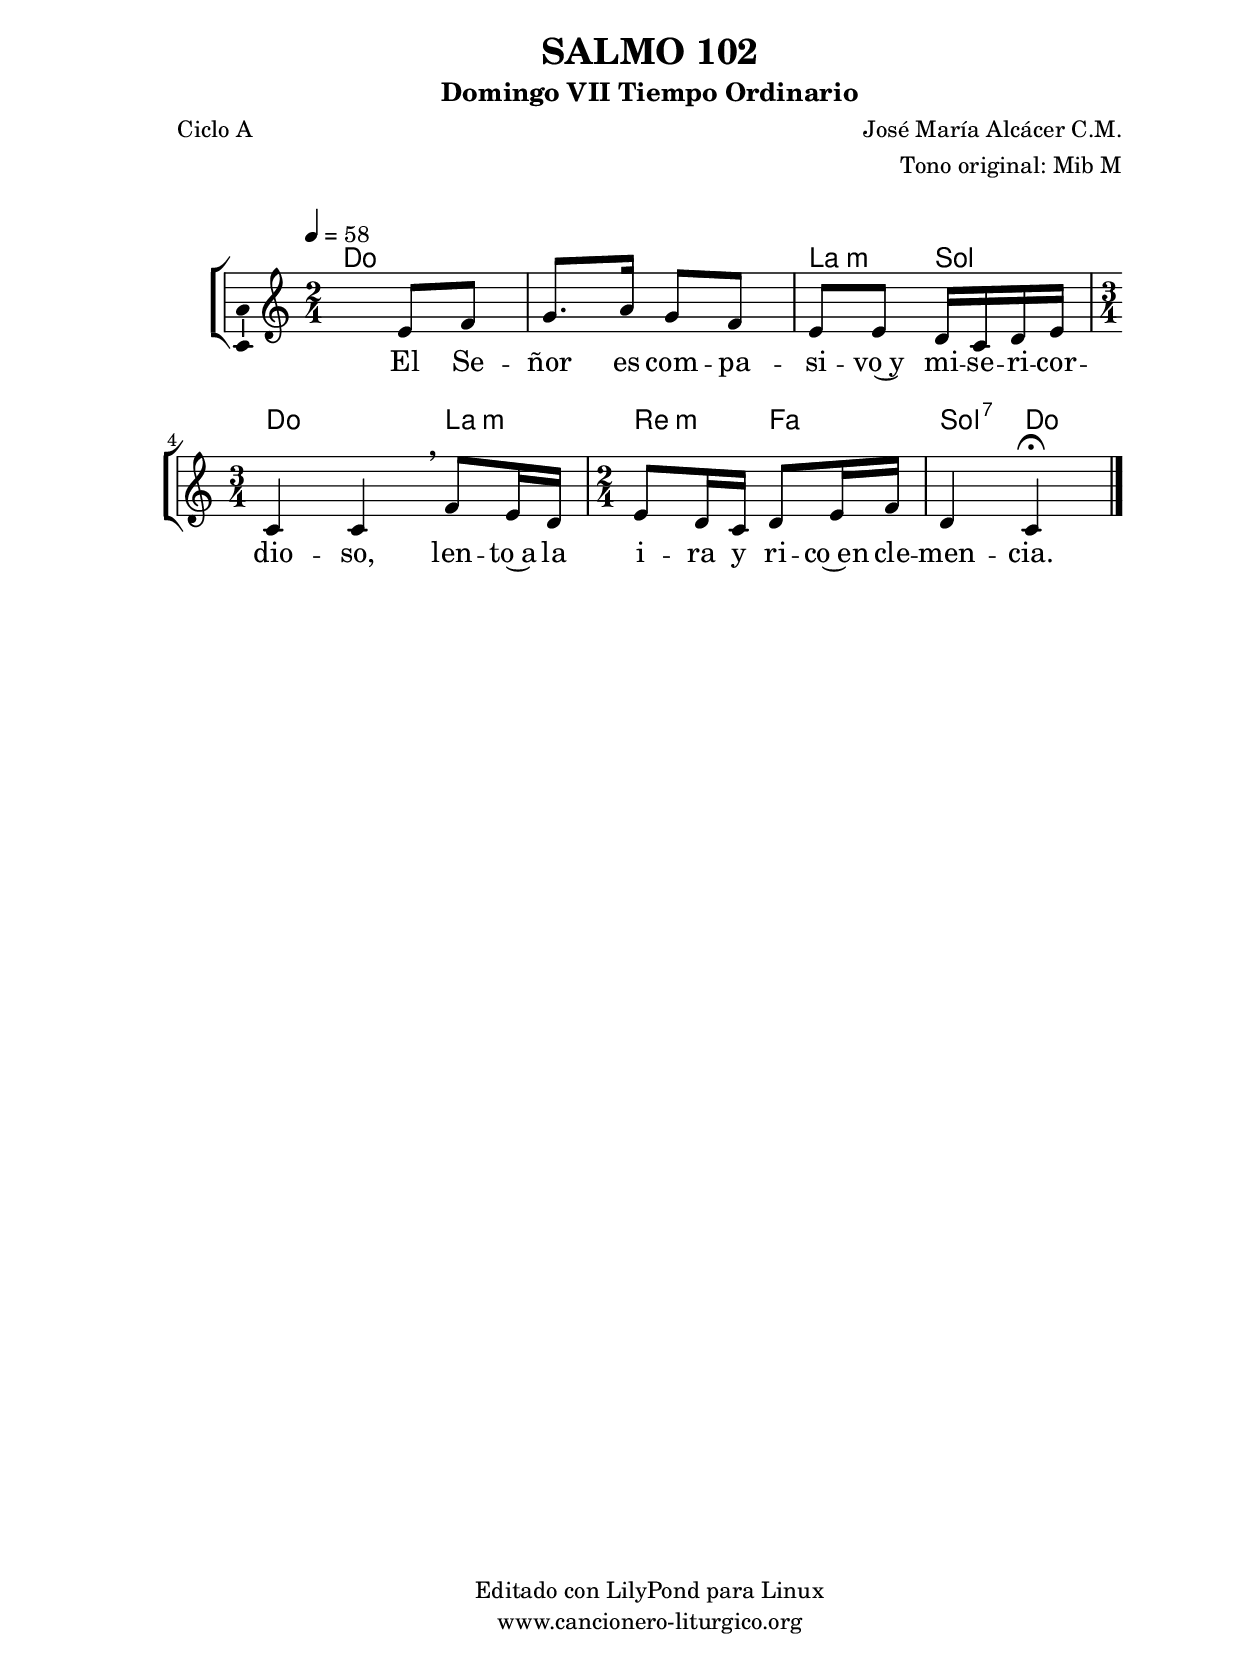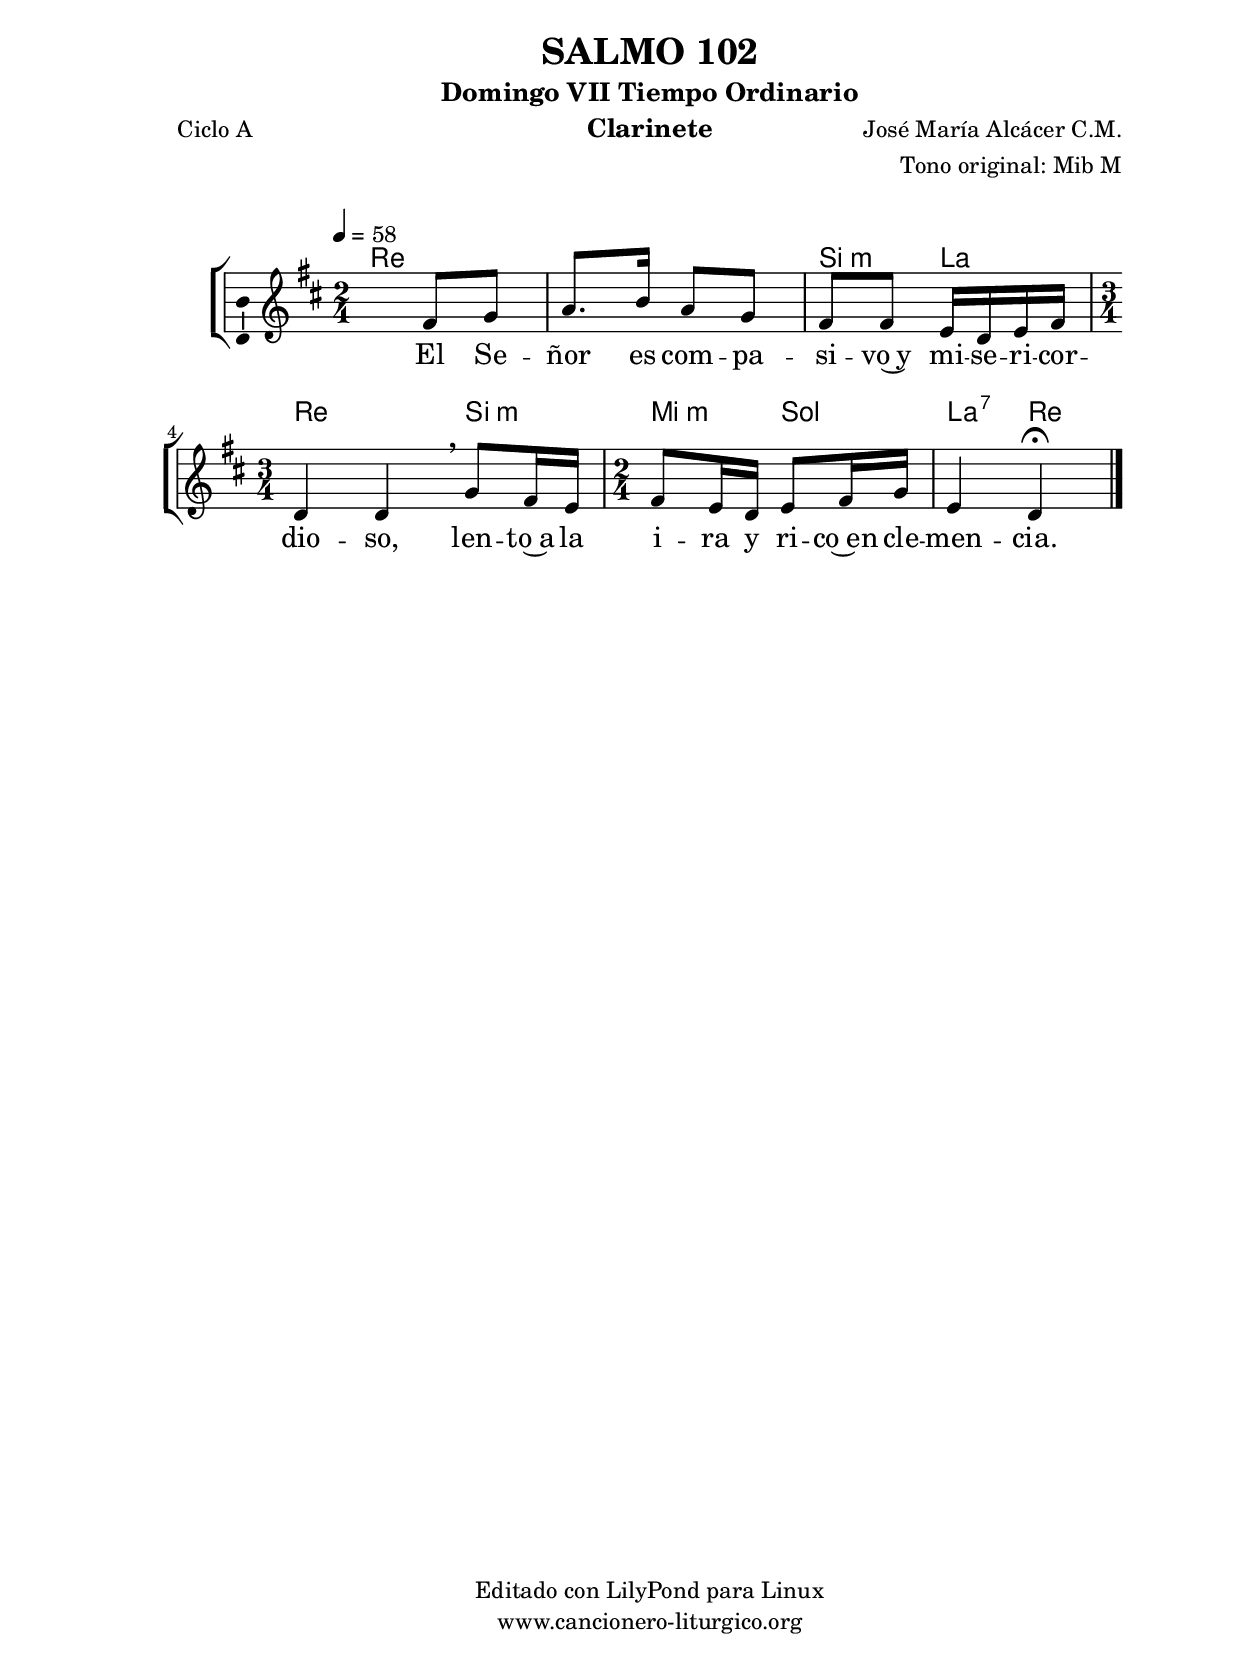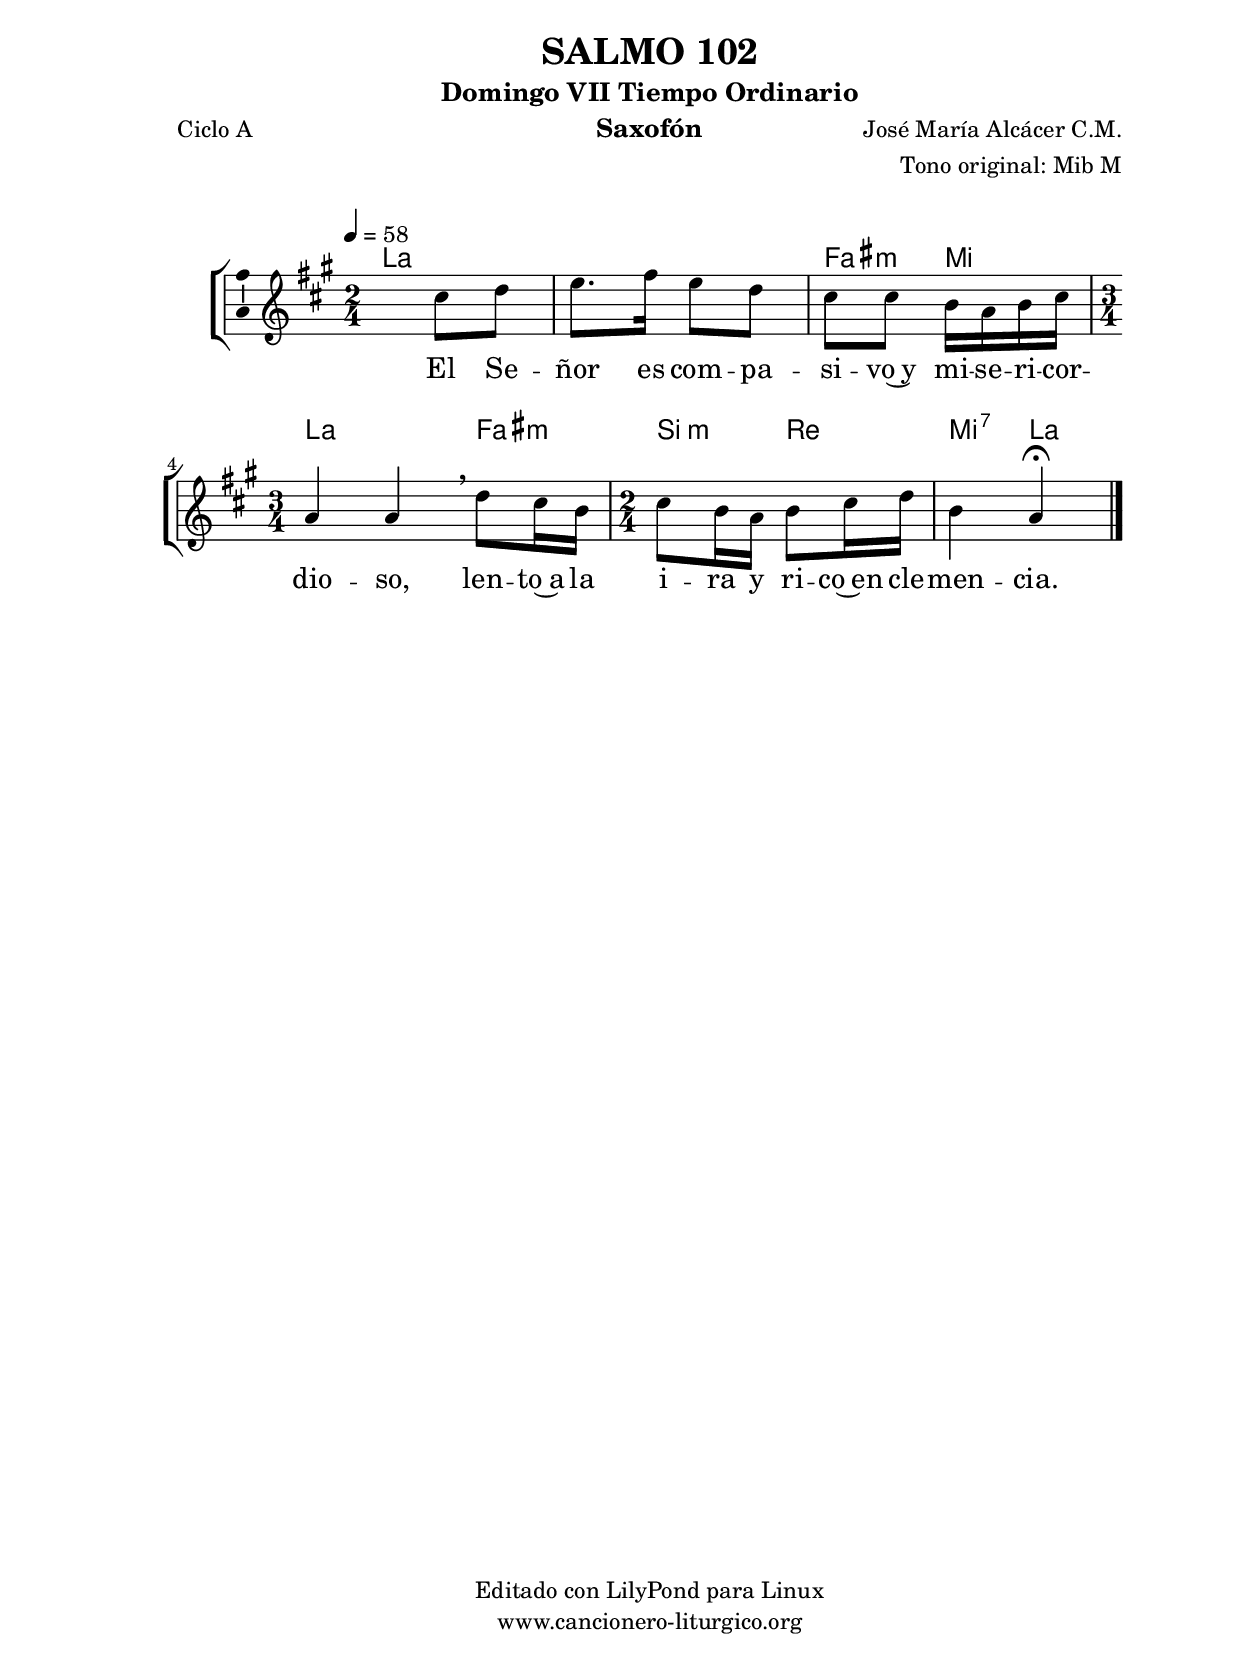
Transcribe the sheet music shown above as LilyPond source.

%
%para convertir .midi en .wav:
%timidity filename.midi -Ow -o finename.wav
%
%
%Para convertir de .wav a .mp3:
%lame -h -m j filename.wav
%
%
%para escuchar el midi:
%timidity nombrefichero.midi
%


%versión de lilypond para la que se ha escrito esta partitura:
\version "2.16.0"

	%Tamaño papel
	#(set-default-paper-size "a4")
	%Tamaño partitura
	#(set-global-staff-size 20)
	%No responde al pulsar sobre una nota
	#(ly:set-option 'point-and-click #f)

%parámetros del encabezamiento:
\header {
	title = "SALMO 102"
	subtitle = "Domingo VII Tiempo Ordinario"
	composer = "José María Alcácer C.M."
	poet = "Ciclo A"
	meter = ""
	arranger = "Tono original: Mib M"
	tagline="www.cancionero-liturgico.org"
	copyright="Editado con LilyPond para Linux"
	tiempo = "Ordinario"
	usos = "Salmo"
	letra = "El Señor es compasivo y misericordioso, lento a la ira y rico en clemencia."
	}

%parámetros asociados al papel:
\paper  {
	oddHeaderMarkup = \markup {\fill-line { \on-the-fly #not-first-page \fromproperty #'header:title \on-the-fly #not-first-page \fromproperty #'header:composer }}
	evenHeaderMarkup = \markup {\fill-line { \fromproperty #'header:composer \fromproperty #'header:title }}
	#(set-paper-size "a4")
	print-page-number = ##f
	first-page-number = 1
	print-first-page-number = ##f
%	head-separation = 3.0 \cm
	top-margin = 2.0 \cm
	bottom-margin = 0.5\cm
%%%	bottom-margin = -1.0\cm
	left-margin = 3.0 \cm
	line-width = 16.0 \cm 
	indent = 8\mm
	interscoreline = 2.\mm
	between-system-space = 15\mm
%	para que las partituras no llenen la hoja:
	ragged-bottom = ##t
%	idem para la última hoja:
	ragged-last-bottom = ##f
%	para que las partituras llenen el ancho del papel:
	ragged-last = ##f
	after-title-space = 2.5 \cm
%page-count=1
%system-count=8

	%Flexible Vertical Spacing
%	markup-markup-spacing =
%	#'((basic-distance . 15) (minimum-distance . 15) (padding . 3))
	markup-system-spacing =
	#'((basic-distance . 15) (minimum-distance . 15) (padding . 3))
	system-system-spacing =
	#'((basic-distance . 15) (minimum-distance . 15) (padding . 3))
	score-system-spacing =
	#'((basic-distance . 15) (minimum-distance . 15) (padding . 5))
%	top-system-spacing = % header
%	#'((basic-distance . 8) (minimum-distance . 0) (padding . 3))
%	top-markup-spacing =
%	#'((basic-distance . 20) (minimum-distance . 20) (padding . 3))
	last-bottom-spacing = % footer
	#'((basic-distance . 5) (minimum-distance . 5) (padding . 3))
%	score-markup-spacing =
%	#'((basic-distance . 16) (minimum-distance . 13) (padding . 3))

	}


%parámetros que afectan a toda la partitura:
global =  {
	%clave de sol (G):
	\clef G
	%armadura:
	\transpose ees c
	\key ees \major
	\tempo 4=58
	\set Score.tempoHideNote = ##f
	}


acordes = {
	\italianChords
	\chordmode {
	\transpose ees c {

	ees2
	ees
	c4:m bes
	ees2 c4:m
	f4:m aes
	bes:7 ees

	}
	}
}

melodia = 
\transpose ees c {
	\relative c''{
	\time 2/4
%	\partial 4*1

s4 g8 aes
bes8. c16 bes8 aes
g8 g f16 ees f g
\time 3/4
ees4 ees \breathe aes8 g16 f
\time 2/4
g8 f16 ees f8 g16 aes
f4 ees \fermata

	\bar "|."
	}
	}


texto = \lyricmode {
El Se -- ñor es com -- pa -- si -- vo~y mi -- se -- ri -- cor -- dio -- so,
len -- to~a la i -- ra y ri -- co~en cle -- men -- cia.
	}


acordesStaff = \context ChordNames = acordesStaff <<
	\set chordChanges = ##t
	\acordes
	>>


vozStaff = \context Voice = vozStaff
\with {\consists "Ambitus_engraver"}
<<
%	\set Staff.instrumentName = ""
%	\set Staff.shortInstrumentName = ""
%	\set Staff.midiInstrument = #"clarinet"
%	\set Staff.midiInstrument = #"cello"
%	\set Staff.midiInstrument = #"flute"
	\set Staff.midiInstrument = #"electric guitar (jazz)"
%	\set Staff.midiInstrument = #"english horn"
%	\set Staff.midiInstrument = #"violin"
%	\set Staff.midiInstrument = #"glockenspiel"
	\set Staff.midiMinimumVolume = #0.7
	\set Staff.midiMaximumVolume = #0.9
	\global
	\melodia
	>>


textoStaff = \context Lyrics = textoStaff <<
	\lyricsto vozStaff \texto
	>>

\book {
	\score {
		\context ChoirStaff {
			\override StaffGroup.SystemStartBracket #'collapse-height = #1
			\override Score.SystemStartBar #'collapse-height = #1
			<<
			\acordesStaff
			\vozStaff
			\textoStaff
			>>
			}
		\layout {
	    		\context {
				\Lyrics
				\override LyricText #'font-size = #2
				}
	   		 \context {
				\Score
				%fontSize = #3
				\override StaffSymbol #'staff-space = #(magstep +3)
				%\override Beam #'thickness = #0.55
				%\override SpacingSpanner #'spacing-increment = #1.0
				%\override Slur #'height-limit = #1.5
				}
			}
		}
	\score {
		\unfoldRepeats
		\context ChoirStaff {
			<<
			\acordesStaff
			\vozStaff
			>>
			}
		\midi {
	  		\context {
	  			\Score
				tempoWholesPerMinute = #(ly:make-moment 70 4)
				}
			}
		}
	}

%Partitura para clarinete
#(define output-suffix "C")
\book {
	\header{
		instrument = "Clarinete"
		}
	\score {
		\context ChoirStaff {
			\override StaffGroup.SystemStartBracket #'collapse-height = #1
			\override Score.SystemStartBar #'collapse-height = #1
\transpose c d
			<<
			\acordesStaff
			\vozStaff
			\textoStaff
			>>
			}
		\layout {
	    		\context {
				\Lyrics
				\override LyricText #'font-size = #2
				}
	   		 \context {
				\Score
				%fontSize = #3
				\override StaffSymbol #'staff-space = #(magstep +3)
				%\override Beam #'thickness = #0.55
				%\override SpacingSpanner #'spacing-increment = #1.0
				%\override Slur #'height-limit = #1.5
				}
			}
		}
	}

%Partitura para saxofón
#(define output-suffix "S")
\book {
	\header{
		instrument = "Saxofón"
		}
	\score {
		\context ChoirStaff {
			\override StaffGroup.SystemStartBracket #'collapse-height = #1
			\override Score.SystemStartBar #'collapse-height = #1
\transpose c a
			<<
			\acordesStaff
			\vozStaff
			\textoStaff
			>>
			}
		\layout {
	    		\context {
				\Lyrics
				\override LyricText #'font-size = #2
				}
	   		 \context {
				\Score
				%fontSize = #3
				\override StaffSymbol #'staff-space = #(magstep +3)
				%\override Beam #'thickness = #0.55
				%\override SpacingSpanner #'spacing-increment = #1.0
				%\override Slur #'height-limit = #1.5
				}
			}
		}
	}

